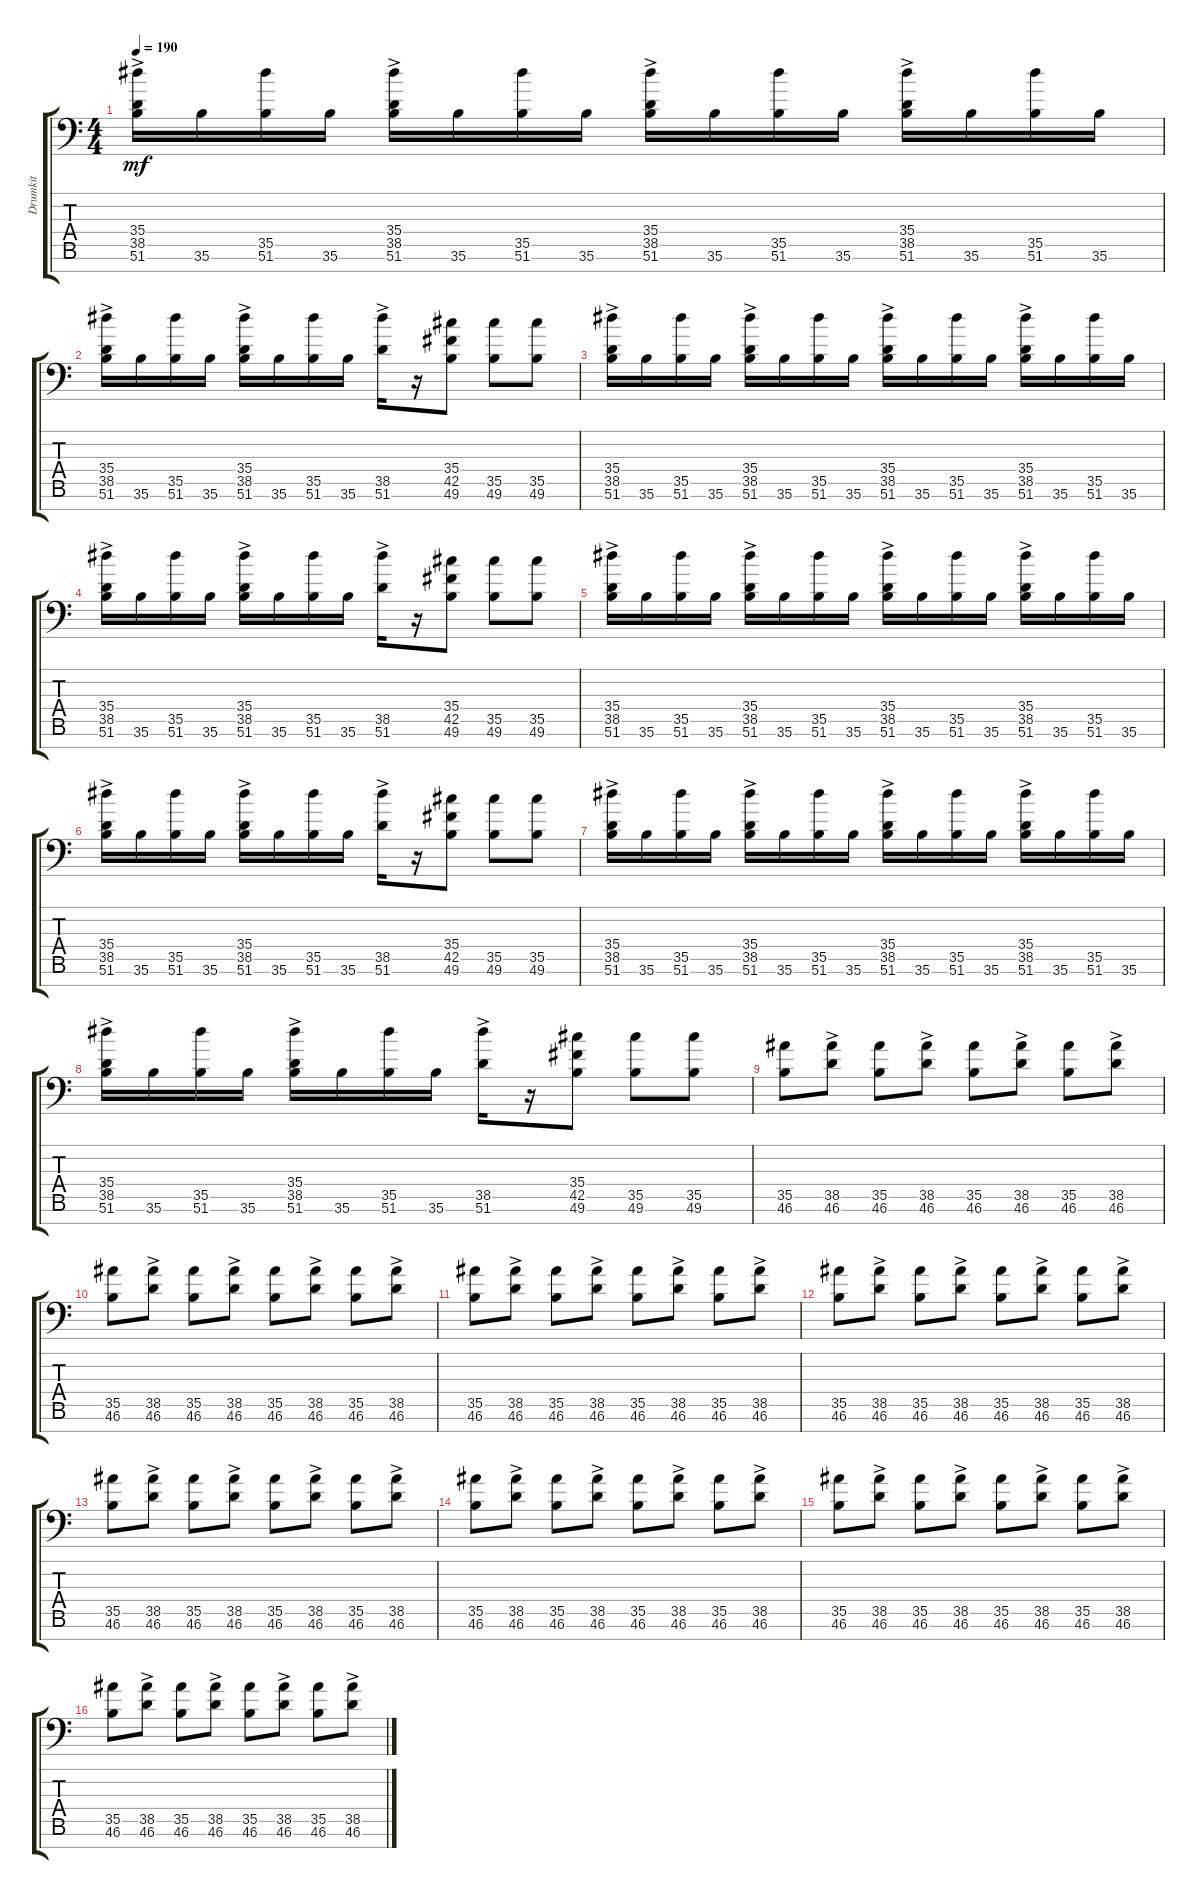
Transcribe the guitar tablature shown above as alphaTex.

\track ("Drumkit" "Drumkit") {instrument acousticgrandpiano}
\staff {score tabs}
\tuning (C-1 C-1 C-1 C-1 C-1 C-1 C-1) {hide}
\ts (4 4)
\tempo 190
\clef f4
\ks c
(35.4 38.5{ac} 51.6).16{dy mf} 35.6.16 (35.5 51.6).16 35.6.16 (35.4 38.5{ac} 51.6).16 35.6.16 (35.5 51.6).16 35.6.16 (35.4 38.5{ac} 51.6).16 35.6.16 (35.5 51.6).16 35.6.16 (35.4 38.5{ac} 51.6).16 35.6.16 (35.5 51.6).16 35.6.16 |
(35.4 38.5{ac} 51.6).16 35.6.16 (35.5 51.6).16 35.6.16 (35.4 38.5{ac} 51.6).16 35.6.16 (35.5 51.6).16 35.6.16 (38.5{ac} 51.6).16 r.16 (35.4 42.5 49.6).8 (35.5 49.6).8 (35.5 49.6).8 |
(35.4 38.5{ac} 51.6).16 35.6.16 (35.5 51.6).16 35.6.16 (35.4 38.5{ac} 51.6).16 35.6.16 (35.5 51.6).16 35.6.16 (35.4 38.5{ac} 51.6).16 35.6.16 (35.5 51.6).16 35.6.16 (35.4 38.5{ac} 51.6).16 35.6.16 (35.5 51.6).16 35.6.16 |
(35.4 38.5{ac} 51.6).16 35.6.16 (35.5 51.6).16 35.6.16 (35.4 38.5{ac} 51.6).16 35.6.16 (35.5 51.6).16 35.6.16 (38.5{ac} 51.6).16 r.16 (35.4 42.5 49.6).8 (35.5 49.6).8 (35.5 49.6).8 |
(35.4 38.5{ac} 51.6).16 35.6.16 (35.5 51.6).16 35.6.16 (35.4 38.5{ac} 51.6).16 35.6.16 (35.5 51.6).16 35.6.16 (35.4 38.5{ac} 51.6).16 35.6.16 (35.5 51.6).16 35.6.16 (35.4 38.5{ac} 51.6).16 35.6.16 (35.5 51.6).16 35.6.16 |
(35.4 38.5{ac} 51.6).16 35.6.16 (35.5 51.6).16 35.6.16 (35.4 38.5{ac} 51.6).16 35.6.16 (35.5 51.6).16 35.6.16 (38.5{ac} 51.6).16 r.16 (35.4 42.5 49.6).8 (35.5 49.6).8 (35.5 49.6).8 |
(35.4 38.5{ac} 51.6).16 35.6.16 (35.5 51.6).16 35.6.16 (35.4 38.5{ac} 51.6).16 35.6.16 (35.5 51.6).16 35.6.16 (35.4 38.5{ac} 51.6).16 35.6.16 (35.5 51.6).16 35.6.16 (35.4 38.5{ac} 51.6).16 35.6.16 (35.5 51.6).16 35.6.16 |
(35.4 38.5{ac} 51.6).16 35.6.16 (35.5 51.6).16 35.6.16 (35.4 38.5{ac} 51.6).16 35.6.16 (35.5 51.6).16 35.6.16 (38.5{ac} 51.6).16 r.16 (35.4 42.5 49.6).8 (35.5 49.6).8 (35.5 49.6).8 |
(35.5 46.6).8 (38.5{ac} 46.6).8 (35.5 46.6).8 (38.5{ac} 46.6).8 (35.5 46.6).8 (38.5{ac} 46.6).8 (35.5 46.6).8 (38.5{ac} 46.6).8 |
(35.5 46.6).8 (38.5{ac} 46.6).8 (35.5 46.6).8 (38.5{ac} 46.6).8 (35.5 46.6).8 (38.5{ac} 46.6).8 (35.5 46.6).8 (38.5{ac} 46.6).8 |
(35.5 46.6).8 (38.5{ac} 46.6).8 (35.5 46.6).8 (38.5{ac} 46.6).8 (35.5 46.6).8 (38.5{ac} 46.6).8 (35.5 46.6).8 (38.5{ac} 46.6).8 |
(35.5 46.6).8 (38.5{ac} 46.6).8 (35.5 46.6).8 (38.5{ac} 46.6).8 (35.5 46.6).8 (38.5{ac} 46.6).8 (35.5 46.6).8 (38.5{ac} 46.6).8 |
(35.5 46.6).8 (38.5{ac} 46.6).8 (35.5 46.6).8 (38.5{ac} 46.6).8 (35.5 46.6).8 (38.5{ac} 46.6).8 (35.5 46.6).8 (38.5{ac} 46.6).8 |
(35.5 46.6).8 (38.5{ac} 46.6).8 (35.5 46.6).8 (38.5{ac} 46.6).8 (35.5 46.6).8 (38.5{ac} 46.6).8 (35.5 46.6).8 (38.5{ac} 46.6).8 |
(35.5 46.6).8 (38.5{ac} 46.6).8 (35.5 46.6).8 (38.5{ac} 46.6).8 (35.5 46.6).8 (38.5{ac} 46.6).8 (35.5 46.6).8 (38.5{ac} 46.6).8 |
(35.5 46.6).8 (38.5{ac} 46.6).8 (35.5 46.6).8 (38.5{ac} 46.6).8 (35.5 46.6).8 (38.5{ac} 46.6).8 (35.5 46.6).8 (38.5{ac} 46.6).8
